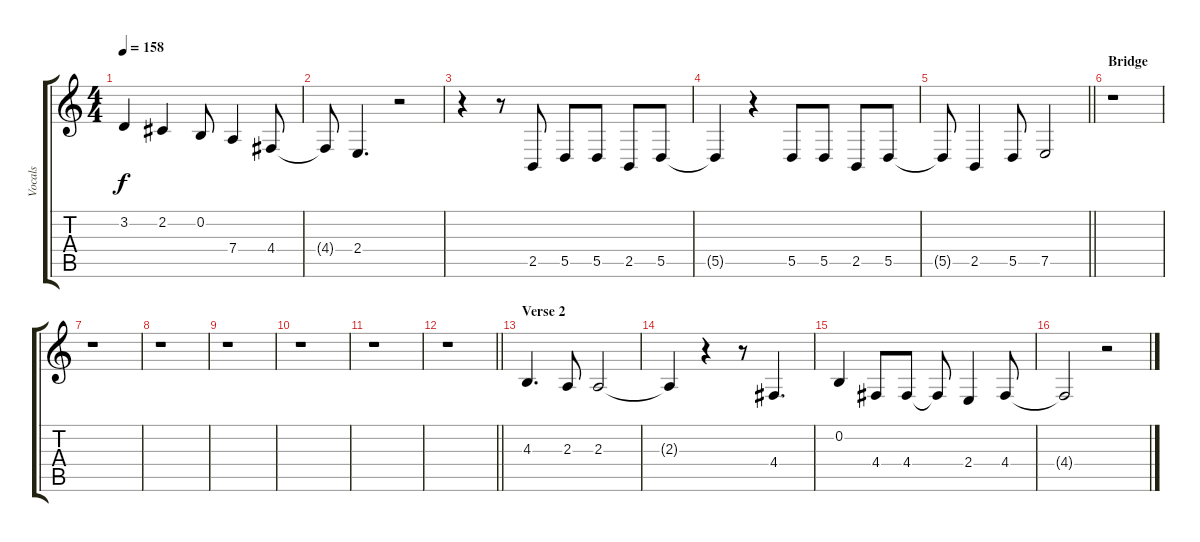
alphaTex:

\track ("Vocals" "Vocals") {instrument baritonesax}
\staff {score tabs}
\tuning (E4 B3 G3 D3 A2 E2) {hide}
\ts (4 4)
\tempo 158
\clef g2
\ks c
3.2.4{dy f} 2.2.4 0.2.8 7.4.4 4.4.8 |
4.4{t}.8 2.4.4{d} r.2 |
r.4 r.8 2.5.8 5.5.8 5.5.8 2.5.8 5.5.8 |
5.5{t}.4 r.4 5.5.8 5.5.8 2.5.8 5.5.8 |
\barLineRight lightlight
5.5{t}.8 2.5.4 5.5.8 7.5.2 |
\section ("" "Bridge")
r.1 |
r.1 |
r.1 |
r.1 |
r.1 |
r.1 |
\barLineRight lightlight
r.1 |
\section ("" "Verse 2")
4.3.4{d} 2.3.8 2.3.2 |
2.3{t}.4 r.4 r.8 4.4.4{d} |
0.2.4 4.4.8 4.4.8 4.4{t}.8 2.4.4 4.4.8 |
4.4{t}.2 r.2
